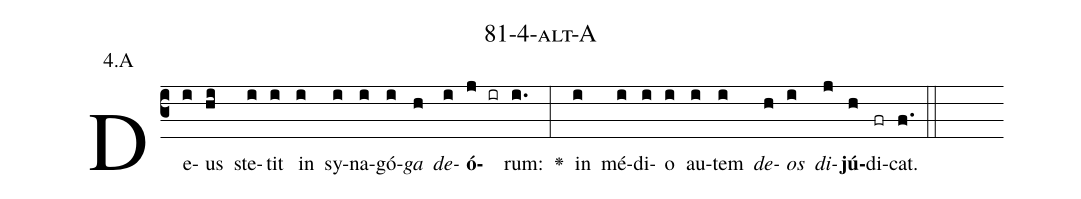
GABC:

name: 81-4-alt-A;
annotation: 4.A;
%%
(c3)De(i)us(hi) ste(i)tit(i) in(i) sy(i)na(i)gó(i)<i>ga</i>(h) <i>de</i>(i)<b>ó</b>(j ir)rum:(i.) <v>\greheightstar</v>(:) in(i) mé(i)di(i)o(i) au(i)tem(i) <i>de</i>(h)<i>os</i>(i) <i>di</i>(j)<b>jú</b>(h)di(fr)cat.(f.) (::)


%E(i) u(h) o(i) u(j) a(h) e.(f.) (::)
